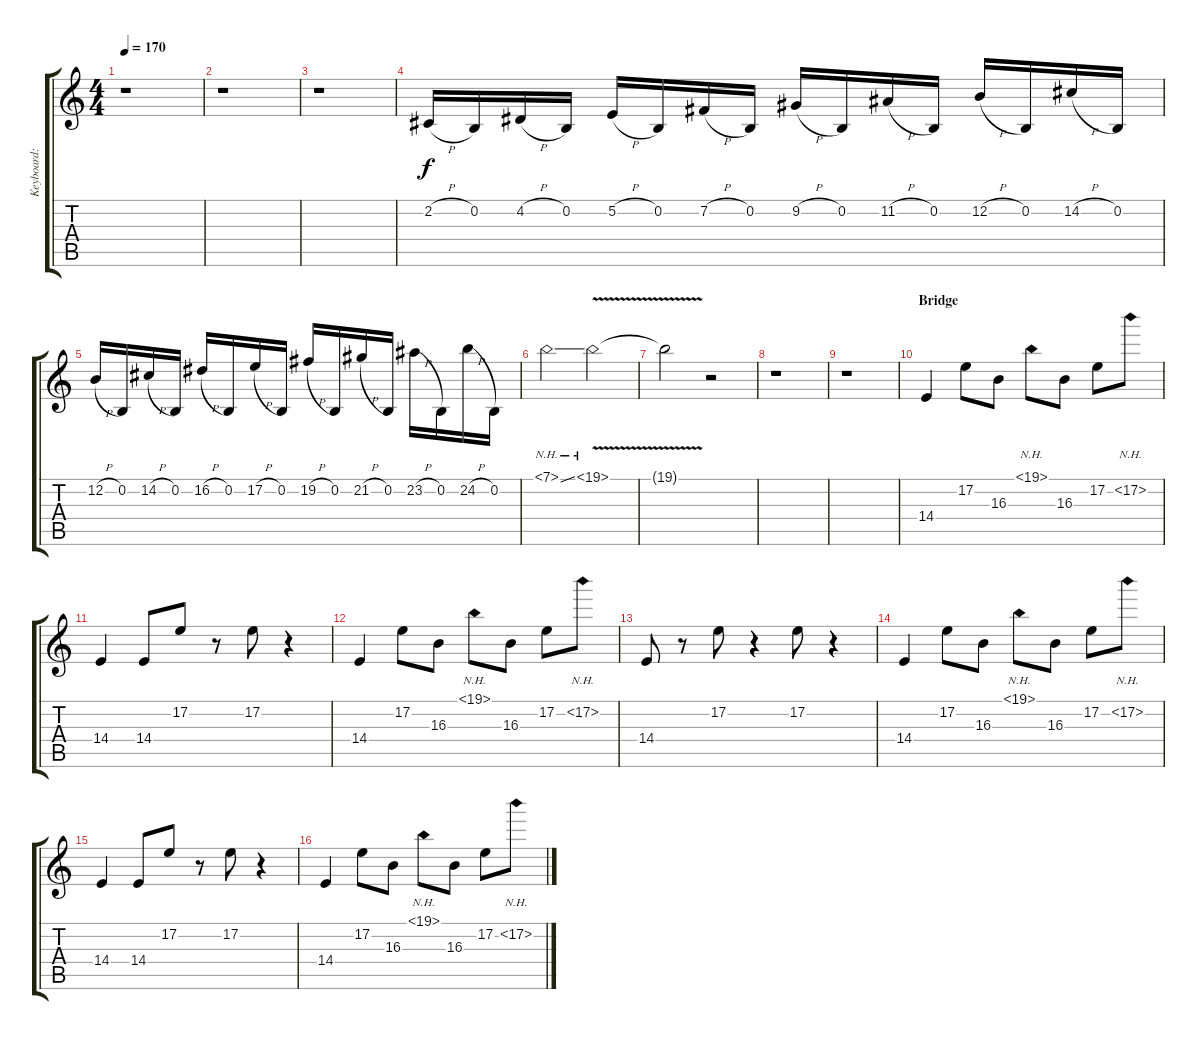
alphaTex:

\track ("Keyboard: Tsumugi Kotobuki" "Keyboard: ") {instrument pad7halo}
\staff {score tabs}
\tuning (E4 B3 G3 D3 A2 E2) {hide}
\ts (4 4)
\tempo 170
\clef g2
\ks c
r.1{dy f} |
r.1 |
r.1 |
2.2{h}.16 0.2.16 4.2{h}.16 0.2.16 5.2{h}.16 0.2.16 7.2{h}.16 0.2.16 9.2{h}.16 0.2.16 11.2{h}.16 0.2.16 12.2{h}.16 0.2.16 14.2{h}.16 0.2.16 |
12.2{h}.16 0.2.16 14.2{h}.16 0.2.16 16.2{h}.16 0.2.16 17.2{h}.16 0.2.16 19.2{h}.16 0.2.16 21.2{h}.16 0.2.16 23.2{h}.16 0.2.16 24.2{h}.16 0.2.16 |
7.1{nh ss}.2 19.1{nh v}.2 |
19.1{t}.2 r.2 |
r.1 |
r.1 |
\section ("" "Bridge")
14.4.4 17.2.8 16.3.8 19.1{nh}.8 16.3.8 17.2.8 17.2{nh}.8 |
14.4.4 14.4.8 17.2.8 r.8 17.2.8 r.4 |
14.4.4 17.2.8 16.3.8 19.1{nh}.8 16.3.8 17.2.8 17.2{nh}.8 |
14.4.8 r.8 17.2.8 r.4 17.2.8 r.4 |
14.4.4 17.2.8 16.3.8 19.1{nh}.8 16.3.8 17.2.8 17.2{nh}.8 |
14.4.4 14.4.8 17.2.8 r.8 17.2.8 r.4 |
14.4.4 17.2.8 16.3.8 19.1{nh}.8 16.3.8 17.2.8 17.2{nh}.8
